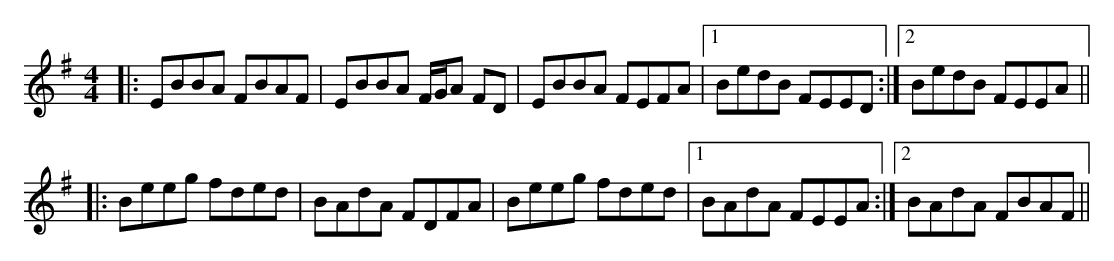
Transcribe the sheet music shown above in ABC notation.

X:1
M:4/4
K:Emin
|:EBBA FBAF|EBBA F/G/A FD|EBBA FEFA|1 BedB FEED:|2 BedB FEEA||
|:Beeg fded|BAdA FDFA|Beeg fded|1 BAdA FEEA:|2 BAdA FBAF||
